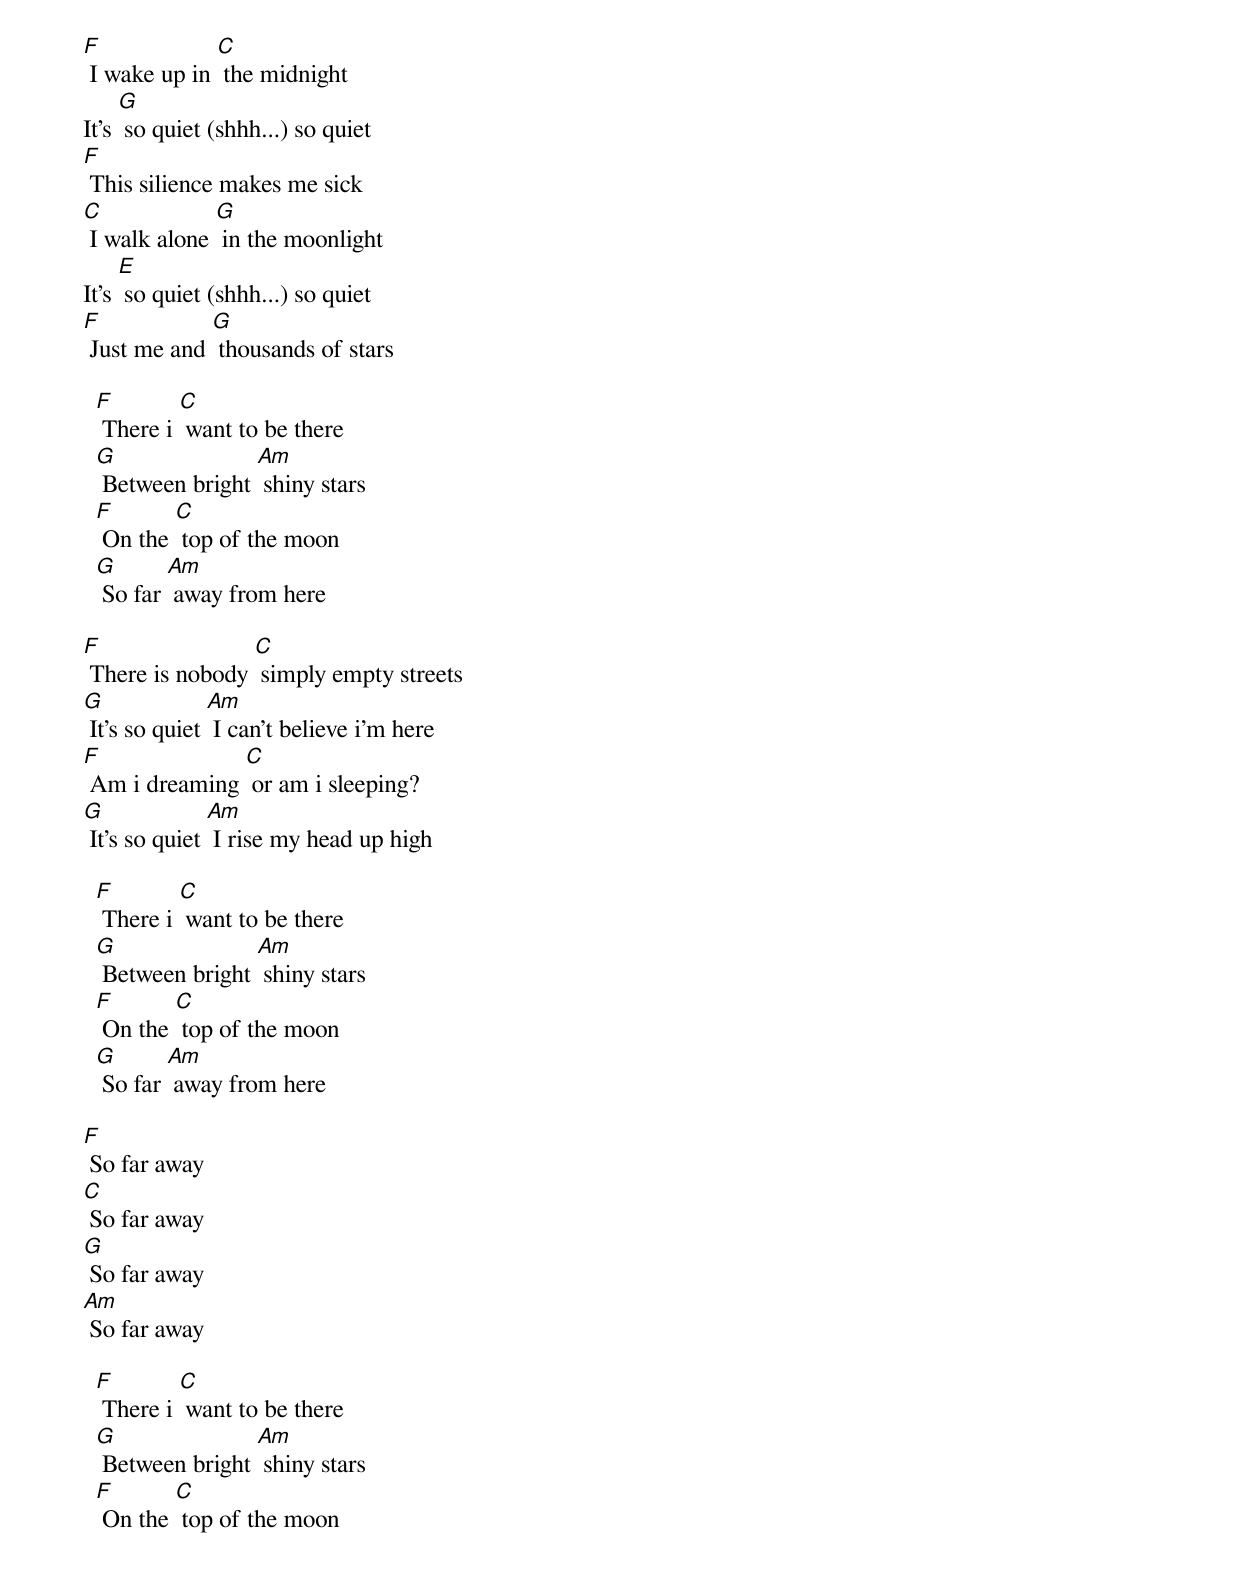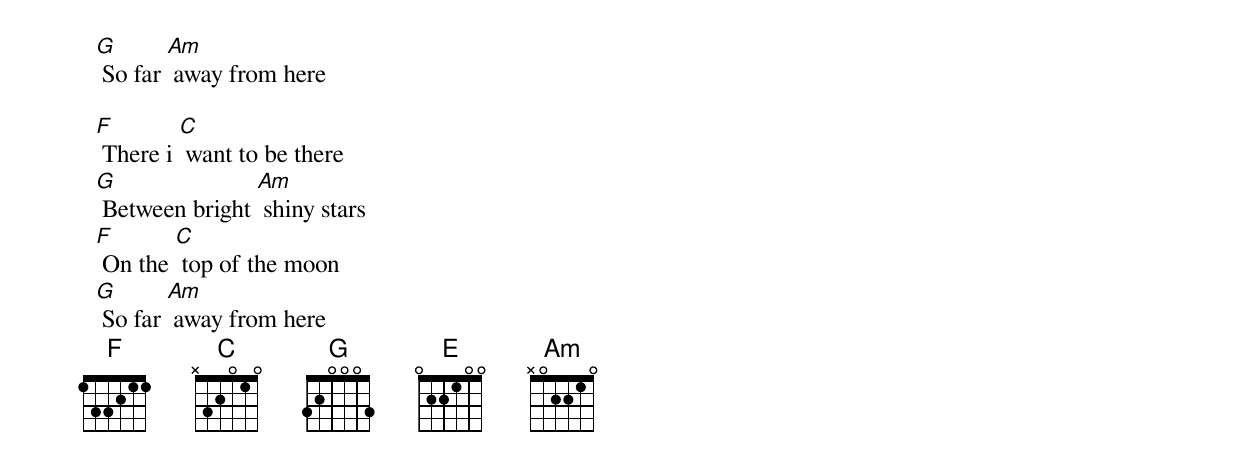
[F] I wake up in [C] the midnight
It’s [G] so quiet (shhh...) so quiet
[F] This silience makes me sick
[C] I walk alone [G] in the moonlight
It’s [E] so quiet (shhh...) so quiet
[F] Just me and [G] thousands of stars

  [F] There i [C] want to be there
  [G] Between bright [Am] shiny stars
  [F] On the [C] top of the moon
  [G] So far [Am] away from here

[F] There is nobody [C] simply empty streets
[G] It’s so quiet [Am] I can’t believe i’m here
[F] Am i dreaming [C] or am i sleeping?
[G] It’s so quiet [Am] I rise my head up high

  [F] There i [C] want to be there
  [G] Between bright [Am] shiny stars
  [F] On the [C] top of the moon
  [G] So far [Am] away from here

[F] So far away
[C] So far away
[G] So far away
[Am] So far away

  [F] There i [C] want to be there
  [G] Between bright [Am] shiny stars
  [F] On the [C] top of the moon
  [G] So far [Am] away from here

  [F] There i [C] want to be there
  [G] Between bright [Am] shiny stars
  [F] On the [C] top of the moon
  [G] So far [Am] away from here
